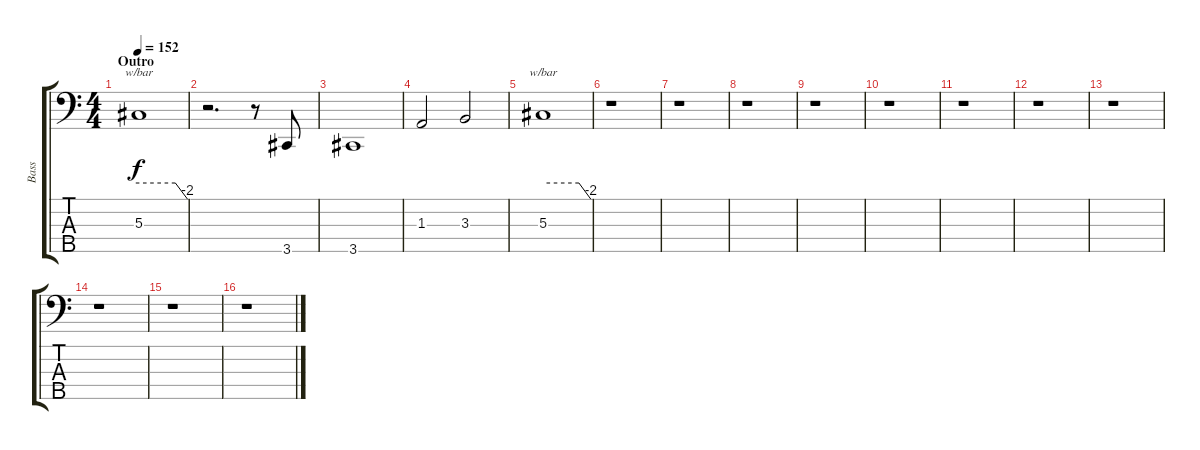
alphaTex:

\track ("Bass" "Bass") {instrument electricbasspick}
\staff {score tabs}
\tuning (Gb2 Db2 Ab1 Eb1 Bb0) {hide}
\ts (4 4)
\section ("" "Outro")
\tempo 152
\clef f4
\ks c
5.3.1{tbe (custom default 0 0 45 0 60 -8) dy f} |
r.2{d} r.8 3.5.8 |
3.5.1 |
1.3.2 3.3.2 |
5.3.1{tbe (custom default 0 0 45 0 60 -8)} |
r.1 |
r.1 |
r.1 |
r.1 |
r.1 |
r.1 |
r.1 |
r.1 |
r.1 |
r.1 |
r.1
